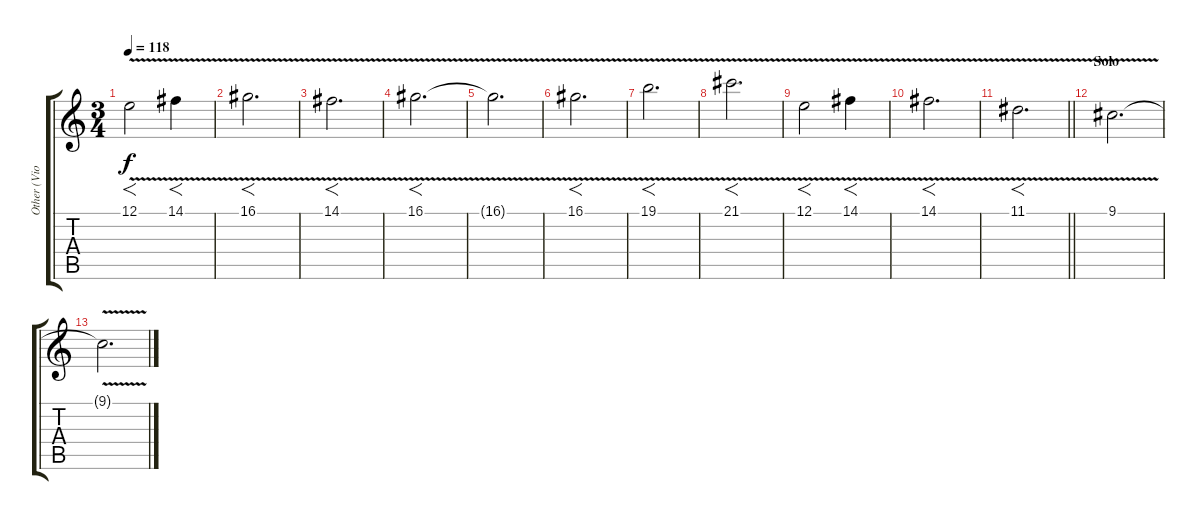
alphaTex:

\track ("Other (Viola)" "Other (Vio") {instrument violin}
\staff {score tabs}
\tuning (E4 B3 G3 D3 A2 E2) {hide}
\ts (3 4)
\tempo 118
\clef g2
\ks c
12.1{v}.2{f dy f} 14.1{v}.4{f} |
16.1{v}.2{f d} |
14.1{v}.2{f d} |
16.1{v}.2{f d} |
16.1{v t}.2{d} |
16.1{v}.2{f d} |
19.1{v}.2{f d} |
21.1{v}.2{f d} |
12.1{v}.2{f} 14.1{v}.4{f} |
14.1{v}.2{f d} |
\barLineRight lightlight
11.1{v}.2{f d} |
\section ("" "Solo")
9.1{v}.2{d volume 0} |
9.1{v t}.2{d}
